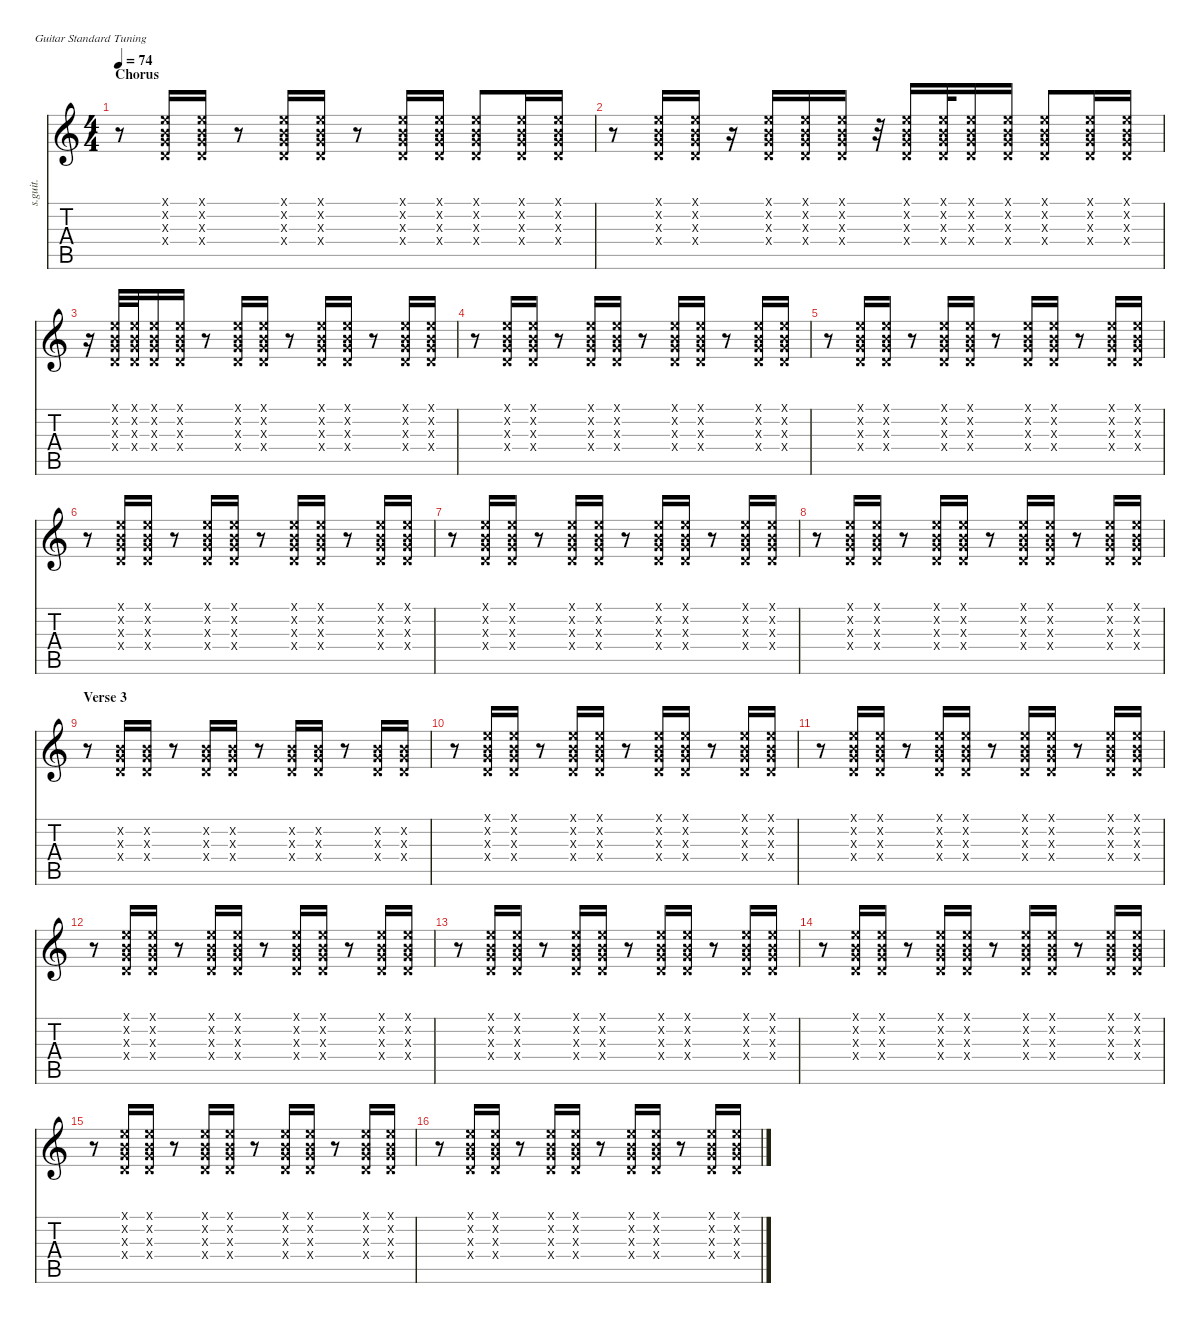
\defaultSystemsLayout 4
\hideDynamics
\bracketExtendMode nobrackets
\track ("Joe Walsh - Overdubs" "s.guit.") {instrument overdrivenguitar}
\staff {score tabs}
\tuning (E4 B3 G3 D3 A2 E2)
\ts (4 4)
\section ("" "Chorus")
\tempo 74
\clef g2
\ks c
r.8{dy f} (0.1{x} 0.2{x} 0.3{x} 0.4{x}).16{lyrics (0 "") lyrics (1 "") lyrics (2 "") lyrics (3 "") lyrics (4 "")} (0.1{x} 0.2{x} 0.3{x} 0.4{x}).16{lyrics (0 "") lyrics (1 "") lyrics (2 "") lyrics (3 "") lyrics (4 "")} r.8 (0.1{x} 0.2{x} 0.3{x} 0.4{x}).16{lyrics (0 "") lyrics (1 "") lyrics (2 "") lyrics (3 "") lyrics (4 "")} (0.1{x} 0.2{x} 0.3{x} 0.4{x}).16{lyrics (0 "") lyrics (1 "") lyrics (2 "") lyrics (3 "") lyrics (4 "")} r.8 (0.1{x} 0.2{x} 0.3{x} 0.4{x}).16{lyrics (0 "") lyrics (1 "") lyrics (2 "") lyrics (3 "") lyrics (4 "")} (0.1{x} 0.2{x} 0.3{x} 0.4{x}).16{lyrics (0 "") lyrics (1 "") lyrics (2 "") lyrics (3 "") lyrics (4 "")} (0.1{x} 0.2{x} 0.3{x} 0.4{x}).8{lyrics (0 "") lyrics (1 "") lyrics (2 "") lyrics (3 "") lyrics (4 "")} (0.1{x} 0.2{x} 0.3{x} 0.4{x}).16{lyrics (0 "") lyrics (1 "") lyrics (2 "") lyrics (3 "") lyrics (4 "")} (0.1{x} 0.2{x} 0.3{x} 0.4{x}).16{lyrics (0 "") lyrics (1 "") lyrics (2 "") lyrics (3 "") lyrics (4 "")} |
r.8 (0.1{x} 0.2{x} 0.3{x} 0.4{x}).16{lyrics (0 "") lyrics (1 "") lyrics (2 "") lyrics (3 "") lyrics (4 "")} (0.1{x} 0.2{x} 0.3{x} 0.4{x}).16{lyrics (0 "") lyrics (1 "") lyrics (2 "") lyrics (3 "") lyrics (4 "")} r.16 (0.1{x} 0.2{x} 0.3{x} 0.4{x}).16{lyrics (0 "") lyrics (1 "") lyrics (2 "") lyrics (3 "") lyrics (4 "")} (0.1{x} 0.2{x} 0.3{x} 0.4{x}).16{lyrics (0 "") lyrics (1 "") lyrics (2 "") lyrics (3 "") lyrics (4 "")} (0.1{x} 0.2{x} 0.3{x} 0.4{x}).16{lyrics (0 "") lyrics (1 "") lyrics (2 "") lyrics (3 "") lyrics (4 "")} r.32 (0.1{x} 0.2{x} 0.3{x} 0.4{x}).16{lyrics (0 "") lyrics (1 "") lyrics (2 "") lyrics (3 "") lyrics (4 "")} (0.1{x} 0.2{x} 0.3{x} 0.4{x}).32{lyrics (0 "") lyrics (1 "") lyrics (2 "") lyrics (3 "") lyrics (4 "")} (0.1{x} 0.2{x} 0.3{x} 0.4{x}).16{lyrics (0 "") lyrics (1 "") lyrics (2 "") lyrics (3 "") lyrics (4 "")} (0.1{x} 0.2{x} 0.3{x} 0.4{x}).16{lyrics (0 "") lyrics (1 "") lyrics (2 "") lyrics (3 "") lyrics (4 "")} (0.1{x} 0.2{x} 0.3{x} 0.4{x}).8{lyrics (0 "") lyrics (1 "") lyrics (2 "") lyrics (3 "") lyrics (4 "")} (0.1{x} 0.2{x} 0.3{x} 0.4{x}).16{lyrics (0 "") lyrics (1 "") lyrics (2 "") lyrics (3 "") lyrics (4 "")} (0.1{x} 0.2{x} 0.3{x} 0.4{x}).16{lyrics (0 "") lyrics (1 "") lyrics (2 "") lyrics (3 "") lyrics (4 "")} |
r.16 (0.1{x} 0.2{x} 0.3{x} 0.4{x}).32{lyrics (0 "") lyrics (1 "") lyrics (2 "") lyrics (3 "") lyrics (4 "")} (0.1{x} 0.2{x} 0.3{x} 0.4{x}).32{lyrics (0 "") lyrics (1 "") lyrics (2 "") lyrics (3 "") lyrics (4 "")} (0.1{x} 0.2{x} 0.3{x} 0.4{x}).16{lyrics (0 "") lyrics (1 "") lyrics (2 "") lyrics (3 "") lyrics (4 "")} (0.1{x} 0.2{x} 0.3{x} 0.4{x}).16{lyrics (0 "") lyrics (1 "") lyrics (2 "") lyrics (3 "") lyrics (4 "")} r.8 (0.1{x} 0.2{x} 0.3{x} 0.4{x}).16{lyrics (0 "") lyrics (1 "") lyrics (2 "") lyrics (3 "") lyrics (4 "")} (0.1{x} 0.2{x} 0.3{x} 0.4{x}).16{lyrics (0 "") lyrics (1 "") lyrics (2 "") lyrics (3 "") lyrics (4 "")} r.8 (0.1{x} 0.2{x} 0.3{x} 0.4{x}).16{lyrics (0 "") lyrics (1 "") lyrics (2 "") lyrics (3 "") lyrics (4 "")} (0.1{x} 0.2{x} 0.3{x} 0.4{x}).16{lyrics (0 "") lyrics (1 "") lyrics (2 "") lyrics (3 "") lyrics (4 "")} r.8 (0.1{x} 0.2{x} 0.3{x} 0.4{x}).16{lyrics (0 "") lyrics (1 "") lyrics (2 "") lyrics (3 "") lyrics (4 "")} (0.1{x} 0.2{x} 0.3{x} 0.4{x}).16{lyrics (0 "") lyrics (1 "") lyrics (2 "") lyrics (3 "") lyrics (4 "")} |
r.8 (0.1{x} 0.2{x} 0.3{x} 0.4{x}).16{lyrics (0 "") lyrics (1 "") lyrics (2 "") lyrics (3 "") lyrics (4 "")} (0.1{x} 0.2{x} 0.3{x} 0.4{x}).16{lyrics (0 "") lyrics (1 "") lyrics (2 "") lyrics (3 "") lyrics (4 "")} r.8 (0.1{x} 0.2{x} 0.3{x} 0.4{x}).16{lyrics (0 "") lyrics (1 "") lyrics (2 "") lyrics (3 "") lyrics (4 "")} (0.1{x} 0.2{x} 0.3{x} 0.4{x}).16{lyrics (0 "") lyrics (1 "") lyrics (2 "") lyrics (3 "") lyrics (4 "")} r.8 (0.1{x} 0.2{x} 0.3{x} 0.4{x}).16{lyrics (0 "") lyrics (1 "") lyrics (2 "") lyrics (3 "") lyrics (4 "")} (0.1{x} 0.2{x} 0.3{x} 0.4{x}).16{lyrics (0 "") lyrics (1 "") lyrics (2 "") lyrics (3 "") lyrics (4 "")} r.8 (0.1{x} 0.2{x} 0.3{x} 0.4{x}).16{lyrics (0 "") lyrics (1 "") lyrics (2 "") lyrics (3 "") lyrics (4 "")} (0.1{x} 0.2{x} 0.3{x} 0.4{x}).16{lyrics (0 "") lyrics (1 "") lyrics (2 "") lyrics (3 "") lyrics (4 "")} |
r.8 (0.1{x} 0.2{x} 0.3{x} 0.4{x}).16{lyrics (0 "") lyrics (1 "") lyrics (2 "") lyrics (3 "") lyrics (4 "")} (0.1{x} 0.2{x} 0.3{x} 0.4{x}).16{lyrics (0 "") lyrics (1 "") lyrics (2 "") lyrics (3 "") lyrics (4 "")} r.8 (0.1{x} 0.2{x} 0.3{x} 0.4{x}).16{lyrics (0 "") lyrics (1 "") lyrics (2 "") lyrics (3 "") lyrics (4 "")} (0.1{x} 0.2{x} 0.3{x} 0.4{x}).16{lyrics (0 "") lyrics (1 "") lyrics (2 "") lyrics (3 "") lyrics (4 "")} r.8 (0.1{x} 0.2{x} 0.3{x} 0.4{x}).16{lyrics (0 "") lyrics (1 "") lyrics (2 "") lyrics (3 "") lyrics (4 "")} (0.1{x} 0.2{x} 0.3{x} 0.4{x}).16{lyrics (0 "") lyrics (1 "") lyrics (2 "") lyrics (3 "") lyrics (4 "")} r.8 (0.1{x} 0.2{x} 0.3{x} 0.4{x}).16{lyrics (0 "") lyrics (1 "") lyrics (2 "") lyrics (3 "") lyrics (4 "")} (0.1{x} 0.2{x} 0.3{x} 0.4{x}).16{lyrics (0 "") lyrics (1 "") lyrics (2 "") lyrics (3 "") lyrics (4 "")} |
r.8 (0.1{x} 0.2{x} 0.3{x} 0.4{x}).16{lyrics (0 "") lyrics (1 "") lyrics (2 "") lyrics (3 "") lyrics (4 "")} (0.1{x} 0.2{x} 0.3{x} 0.4{x}).16{lyrics (0 "") lyrics (1 "") lyrics (2 "") lyrics (3 "") lyrics (4 "")} r.8 (0.1{x} 0.2{x} 0.3{x} 0.4{x}).16{lyrics (0 "") lyrics (1 "") lyrics (2 "") lyrics (3 "") lyrics (4 "")} (0.1{x} 0.2{x} 0.3{x} 0.4{x}).16{lyrics (0 "") lyrics (1 "") lyrics (2 "") lyrics (3 "") lyrics (4 "")} r.8 (0.1{x} 0.2{x} 0.3{x} 0.4{x}).16{lyrics (0 "") lyrics (1 "") lyrics (2 "") lyrics (3 "") lyrics (4 "")} (0.1{x} 0.2{x} 0.3{x} 0.4{x}).16{lyrics (0 "") lyrics (1 "") lyrics (2 "") lyrics (3 "") lyrics (4 "")} r.8 (0.1{x} 0.2{x} 0.3{x} 0.4{x}).16{lyrics (0 "") lyrics (1 "") lyrics (2 "") lyrics (3 "") lyrics (4 "")} (0.1{x} 0.2{x} 0.3{x} 0.4{x}).16{lyrics (0 "") lyrics (1 "") lyrics (2 "") lyrics (3 "") lyrics (4 "")} |
r.8 (0.1{x} 0.2{x} 0.3{x} 0.4{x}).16{lyrics (0 "") lyrics (1 "") lyrics (2 "") lyrics (3 "") lyrics (4 "")} (0.1{x} 0.2{x} 0.3{x} 0.4{x}).16{lyrics (0 "") lyrics (1 "") lyrics (2 "") lyrics (3 "") lyrics (4 "")} r.8 (0.1{x} 0.2{x} 0.3{x} 0.4{x}).16{lyrics (0 "") lyrics (1 "") lyrics (2 "") lyrics (3 "") lyrics (4 "")} (0.1{x} 0.2{x} 0.3{x} 0.4{x}).16{lyrics (0 "") lyrics (1 "") lyrics (2 "") lyrics (3 "") lyrics (4 "")} r.8 (0.1{x} 0.2{x} 0.3{x} 0.4{x}).16{lyrics (0 "") lyrics (1 "") lyrics (2 "") lyrics (3 "") lyrics (4 "")} (0.1{x} 0.2{x} 0.3{x} 0.4{x}).16{lyrics (0 "") lyrics (1 "") lyrics (2 "") lyrics (3 "") lyrics (4 "")} r.8 (0.1{x} 0.2{x} 0.3{x} 0.4{x}).16{lyrics (0 "") lyrics (1 "") lyrics (2 "") lyrics (3 "") lyrics (4 "")} (0.1{x} 0.2{x} 0.3{x} 0.4{x}).16{lyrics (0 "") lyrics (1 "") lyrics (2 "") lyrics (3 "") lyrics (4 "")} |
r.8 (0.1{x} 0.2{x} 0.3{x} 0.4{x}).16{lyrics (0 "") lyrics (1 "") lyrics (2 "") lyrics (3 "") lyrics (4 "")} (0.1{x} 0.2{x} 0.3{x} 0.4{x}).16{lyrics (0 "") lyrics (1 "") lyrics (2 "") lyrics (3 "") lyrics (4 "")} r.8 (0.1{x} 0.2{x} 0.3{x} 0.4{x}).16{lyrics (0 "") lyrics (1 "") lyrics (2 "") lyrics (3 "") lyrics (4 "")} (0.1{x} 0.2{x} 0.3{x} 0.4{x}).16{lyrics (0 "") lyrics (1 "") lyrics (2 "") lyrics (3 "") lyrics (4 "")} r.8 (0.1{x} 0.2{x} 0.3{x} 0.4{x}).16{lyrics (0 "") lyrics (1 "") lyrics (2 "") lyrics (3 "") lyrics (4 "")} (0.1{x} 0.2{x} 0.3{x} 0.4{x}).16{lyrics (0 "") lyrics (1 "") lyrics (2 "") lyrics (3 "") lyrics (4 "")} r.8 (0.1{x} 0.2{x} 0.3{x} 0.4{x}).16{lyrics (0 "") lyrics (1 "") lyrics (2 "") lyrics (3 "") lyrics (4 "")} (0.1{x} 0.2{x} 0.3{x} 0.4{x}).16{lyrics (0 "") lyrics (1 "") lyrics (2 "") lyrics (3 "") lyrics (4 "")} |
\section ("" "Verse 3")
r.8 (0.2{x} 0.3{x} 0.4{x}).16{lyrics (0 "") lyrics (1 "") lyrics (2 "") lyrics (3 "") lyrics (4 "")} (0.2{x} 0.3{x} 0.4{x}).16{lyrics (0 "") lyrics (1 "") lyrics (2 "") lyrics (3 "") lyrics (4 "")} r.8 (0.2{x} 0.3{x} 0.4{x}).16{lyrics (0 "") lyrics (1 "") lyrics (2 "") lyrics (3 "") lyrics (4 "")} (0.2{x} 0.3{x} 0.4{x}).16{lyrics (0 "") lyrics (1 "") lyrics (2 "") lyrics (3 "") lyrics (4 "")} r.8 (0.2{x} 0.3{x} 0.4{x}).16{lyrics (0 "") lyrics (1 "") lyrics (2 "") lyrics (3 "") lyrics (4 "")} (0.2{x} 0.3{x} 0.4{x}).16{lyrics (0 "") lyrics (1 "") lyrics (2 "") lyrics (3 "") lyrics (4 "")} r.8 (0.2{x} 0.3{x} 0.4{x}).16{lyrics (0 "") lyrics (1 "") lyrics (2 "") lyrics (3 "") lyrics (4 "")} (0.2{x} 0.3{x} 0.4{x}).16{lyrics (0 "") lyrics (1 "") lyrics (2 "") lyrics (3 "") lyrics (4 "")} |
r.8 (0.1{x} 0.2{x} 0.3{x} 0.4{x}).16{lyrics (0 "") lyrics (1 "") lyrics (2 "") lyrics (3 "") lyrics (4 "")} (0.1{x} 0.2{x} 0.3{x} 0.4{x}).16{lyrics (0 "") lyrics (1 "") lyrics (2 "") lyrics (3 "") lyrics (4 "")} r.8 (0.1{x} 0.2{x} 0.3{x} 0.4{x}).16{lyrics (0 "") lyrics (1 "") lyrics (2 "") lyrics (3 "") lyrics (4 "")} (0.1{x} 0.2{x} 0.3{x} 0.4{x}).16{lyrics (0 "") lyrics (1 "") lyrics (2 "") lyrics (3 "") lyrics (4 "")} r.8 (0.1{x} 0.2{x} 0.3{x} 0.4{x}).16{lyrics (0 "") lyrics (1 "") lyrics (2 "") lyrics (3 "") lyrics (4 "")} (0.1{x} 0.2{x} 0.3{x} 0.4{x}).16{lyrics (0 "") lyrics (1 "") lyrics (2 "") lyrics (3 "") lyrics (4 "")} r.8 (0.1{x} 0.2{x} 0.3{x} 0.4{x}).16{lyrics (0 "") lyrics (1 "") lyrics (2 "") lyrics (3 "") lyrics (4 "")} (0.1{x} 0.2{x} 0.3{x} 0.4{x}).16{lyrics (0 "") lyrics (1 "") lyrics (2 "") lyrics (3 "") lyrics (4 "")} |
r.8 (0.1{x} 0.2{x} 0.3{x} 0.4{x}).16{lyrics (0 "") lyrics (1 "") lyrics (2 "") lyrics (3 "") lyrics (4 "")} (0.1{x} 0.2{x} 0.3{x} 0.4{x}).16{lyrics (0 "") lyrics (1 "") lyrics (2 "") lyrics (3 "") lyrics (4 "")} r.8 (0.1{x} 0.2{x} 0.3{x} 0.4{x}).16{lyrics (0 "") lyrics (1 "") lyrics (2 "") lyrics (3 "") lyrics (4 "")} (0.1{x} 0.2{x} 0.3{x} 0.4{x}).16{lyrics (0 "") lyrics (1 "") lyrics (2 "") lyrics (3 "") lyrics (4 "")} r.8 (0.1{x} 0.2{x} 0.3{x} 0.4{x}).16{lyrics (0 "") lyrics (1 "") lyrics (2 "") lyrics (3 "") lyrics (4 "")} (0.1{x} 0.2{x} 0.3{x} 0.4{x}).16{lyrics (0 "") lyrics (1 "") lyrics (2 "") lyrics (3 "") lyrics (4 "")} r.8 (0.1{x} 0.2{x} 0.3{x} 0.4{x}).16{lyrics (0 "") lyrics (1 "") lyrics (2 "") lyrics (3 "") lyrics (4 "")} (0.1{x} 0.2{x} 0.3{x} 0.4{x}).16{lyrics (0 "") lyrics (1 "") lyrics (2 "") lyrics (3 "") lyrics (4 "")} |
r.8 (0.1{x} 0.2{x} 0.3{x} 0.4{x}).16{lyrics (0 "") lyrics (1 "") lyrics (2 "") lyrics (3 "") lyrics (4 "")} (0.1{x} 0.2{x} 0.3{x} 0.4{x}).16{lyrics (0 "") lyrics (1 "") lyrics (2 "") lyrics (3 "") lyrics (4 "")} r.8 (0.1{x} 0.2{x} 0.3{x} 0.4{x}).16{lyrics (0 "") lyrics (1 "") lyrics (2 "") lyrics (3 "") lyrics (4 "")} (0.1{x} 0.2{x} 0.3{x} 0.4{x}).16{lyrics (0 "") lyrics (1 "") lyrics (2 "") lyrics (3 "") lyrics (4 "")} r.8 (0.1{x} 0.2{x} 0.3{x} 0.4{x}).16{lyrics (0 "") lyrics (1 "") lyrics (2 "") lyrics (3 "") lyrics (4 "")} (0.1{x} 0.2{x} 0.3{x} 0.4{x}).16{lyrics (0 "") lyrics (1 "") lyrics (2 "") lyrics (3 "") lyrics (4 "")} r.8 (0.1{x} 0.2{x} 0.3{x} 0.4{x}).16{lyrics (0 "") lyrics (1 "") lyrics (2 "") lyrics (3 "") lyrics (4 "")} (0.1{x} 0.2{x} 0.3{x} 0.4{x}).16{lyrics (0 "") lyrics (1 "") lyrics (2 "") lyrics (3 "") lyrics (4 "")} |
r.8 (0.1{x} 0.2{x} 0.3{x} 0.4{x}).16{lyrics (0 "") lyrics (1 "") lyrics (2 "") lyrics (3 "") lyrics (4 "")} (0.1{x} 0.2{x} 0.3{x} 0.4{x}).16{lyrics (0 "") lyrics (1 "") lyrics (2 "") lyrics (3 "") lyrics (4 "")} r.8 (0.1{x} 0.2{x} 0.3{x} 0.4{x}).16{lyrics (0 "") lyrics (1 "") lyrics (2 "") lyrics (3 "") lyrics (4 "")} (0.1{x} 0.2{x} 0.3{x} 0.4{x}).16{lyrics (0 "") lyrics (1 "") lyrics (2 "") lyrics (3 "") lyrics (4 "")} r.8 (0.1{x} 0.2{x} 0.3{x} 0.4{x}).16{lyrics (0 "") lyrics (1 "") lyrics (2 "") lyrics (3 "") lyrics (4 "")} (0.1{x} 0.2{x} 0.3{x} 0.4{x}).16{lyrics (0 "") lyrics (1 "") lyrics (2 "") lyrics (3 "") lyrics (4 "")} r.8 (0.1{x} 0.2{x} 0.3{x} 0.4{x}).16{lyrics (0 "") lyrics (1 "") lyrics (2 "") lyrics (3 "") lyrics (4 "")} (0.1{x} 0.2{x} 0.3{x} 0.4{x}).16{lyrics (0 "") lyrics (1 "") lyrics (2 "") lyrics (3 "") lyrics (4 "")} |
r.8 (0.1{x} 0.2{x} 0.3{x} 0.4{x}).16{lyrics (0 "") lyrics (1 "") lyrics (2 "") lyrics (3 "") lyrics (4 "")} (0.1{x} 0.2{x} 0.3{x} 0.4{x}).16{lyrics (0 "") lyrics (1 "") lyrics (2 "") lyrics (3 "") lyrics (4 "")} r.8 (0.1{x} 0.2{x} 0.3{x} 0.4{x}).16{lyrics (0 "") lyrics (1 "") lyrics (2 "") lyrics (3 "") lyrics (4 "")} (0.1{x} 0.2{x} 0.3{x} 0.4{x}).16{lyrics (0 "") lyrics (1 "") lyrics (2 "") lyrics (3 "") lyrics (4 "")} r.8 (0.1{x} 0.2{x} 0.3{x} 0.4{x}).16{lyrics (0 "") lyrics (1 "") lyrics (2 "") lyrics (3 "") lyrics (4 "")} (0.1{x} 0.2{x} 0.3{x} 0.4{x}).16{lyrics (0 "") lyrics (1 "") lyrics (2 "") lyrics (3 "") lyrics (4 "")} r.8 (0.1{x} 0.2{x} 0.3{x} 0.4{x}).16{lyrics (0 "") lyrics (1 "") lyrics (2 "") lyrics (3 "") lyrics (4 "")} (0.1{x} 0.2{x} 0.3{x} 0.4{x}).16{lyrics (0 "") lyrics (1 "") lyrics (2 "") lyrics (3 "") lyrics (4 "")} |
r.8 (0.1{x} 0.2{x} 0.3{x} 0.4{x}).16{lyrics (0 "") lyrics (1 "") lyrics (2 "") lyrics (3 "") lyrics (4 "")} (0.1{x} 0.2{x} 0.3{x} 0.4{x}).16{lyrics (0 "") lyrics (1 "") lyrics (2 "") lyrics (3 "") lyrics (4 "")} r.8 (0.1{x} 0.2{x} 0.3{x} 0.4{x}).16{lyrics (0 "") lyrics (1 "") lyrics (2 "") lyrics (3 "") lyrics (4 "")} (0.1{x} 0.2{x} 0.3{x} 0.4{x}).16{lyrics (0 "") lyrics (1 "") lyrics (2 "") lyrics (3 "") lyrics (4 "")} r.8 (0.1{x} 0.2{x} 0.3{x} 0.4{x}).16{lyrics (0 "") lyrics (1 "") lyrics (2 "") lyrics (3 "") lyrics (4 "")} (0.1{x} 0.2{x} 0.3{x} 0.4{x}).16{lyrics (0 "") lyrics (1 "") lyrics (2 "") lyrics (3 "") lyrics (4 "")} r.8 (0.1{x} 0.2{x} 0.3{x} 0.4{x}).16{lyrics (0 "") lyrics (1 "") lyrics (2 "") lyrics (3 "") lyrics (4 "")} (0.1{x} 0.2{x} 0.3{x} 0.4{x}).16{lyrics (0 "") lyrics (1 "") lyrics (2 "") lyrics (3 "") lyrics (4 "")} |
r.8 (0.1{x} 0.2{x} 0.3{x} 0.4{x}).16{lyrics (0 "") lyrics (1 "") lyrics (2 "") lyrics (3 "") lyrics (4 "")} (0.1{x} 0.2{x} 0.3{x} 0.4{x}).16{lyrics (0 "") lyrics (1 "") lyrics (2 "") lyrics (3 "") lyrics (4 "")} r.8 (0.1{x} 0.2{x} 0.3{x} 0.4{x}).16{lyrics (0 "") lyrics (1 "") lyrics (2 "") lyrics (3 "") lyrics (4 "")} (0.1{x} 0.2{x} 0.3{x} 0.4{x}).16{lyrics (0 "") lyrics (1 "") lyrics (2 "") lyrics (3 "") lyrics (4 "")} r.8 (0.1{x} 0.2{x} 0.3{x} 0.4{x}).16{lyrics (0 "") lyrics (1 "") lyrics (2 "") lyrics (3 "") lyrics (4 "")} (0.1{x} 0.2{x} 0.3{x} 0.4{x}).16{lyrics (0 "") lyrics (1 "") lyrics (2 "") lyrics (3 "") lyrics (4 "")} r.8 (0.1{x} 0.2{x} 0.3{x} 0.4{x}).16{lyrics (0 "") lyrics (1 "") lyrics (2 "") lyrics (3 "") lyrics (4 "")} (0.1{x} 0.2{x} 0.3{x} 0.4{x}).16{lyrics (0 "") lyrics (1 "") lyrics (2 "") lyrics (3 "") lyrics (4 "")}
